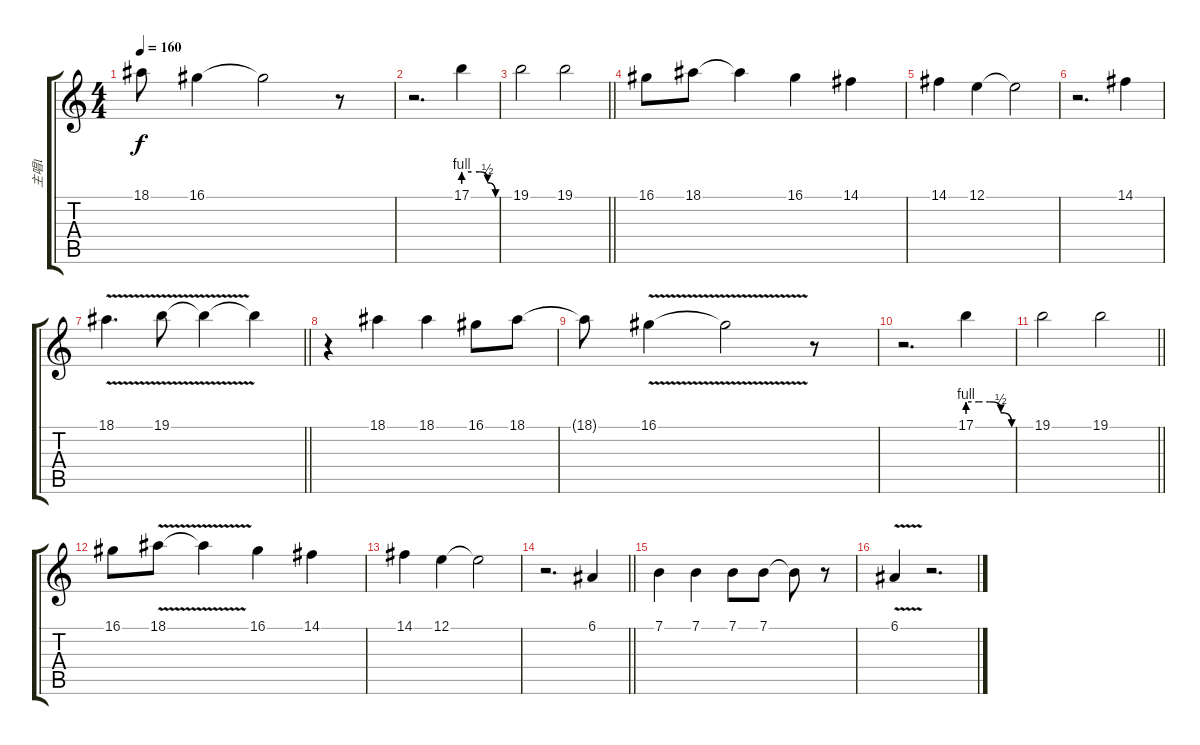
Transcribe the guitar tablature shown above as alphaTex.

\track ("主唱1" "主唱1") {instrument fx8scifi}
\staff {score tabs}
\tuning (E4 B3 G3 D3 A2 E2) {hide}
\ts (4 4)
\tempo 160
\clef g2
\ks c
18.1{t}.8{dy f} 16.1.4 16.1{t}.2 r.8 |
r.2{d} 17.1{be (custom 0 4 15 4 30 4 45 2 60 0)}.4 |
\barLineRight lightlight
19.1.2 19.1.2 |
16.1.8 18.1.8 18.1{t}.4 16.1.4 14.1.4 |
14.1.4 12.1.4 12.1{t}.2 |
r.2{d} 14.1.4 |
\barLineRight lightlight
18.1{v}.4{d} 19.1{v}.8 19.1{t}.4 19.1{t}.4 |
r.4 18.1.4 18.1.4 16.1.8 18.1.8 |
18.1{t}.8 16.1{v}.4 16.1{t}.2 r.8 |
r.2{d} 17.1{be (custom 0 4 15 4 30 4 45 2 60 0)}.4 |
\barLineRight lightlight
19.1.2 19.1.2 |
16.1.8 18.1{v}.8 18.1{t}.4 16.1.4 14.1.4 |
14.1.4 12.1.4 12.1{t}.2 |
\barLineRight lightlight
r.2{d} 6.1.4 |
\section ("" "")
7.1.4 7.1.4 7.1.8 7.1.8 7.1{t}.8 r.8 |
6.1{v}.4 r.2{d}
